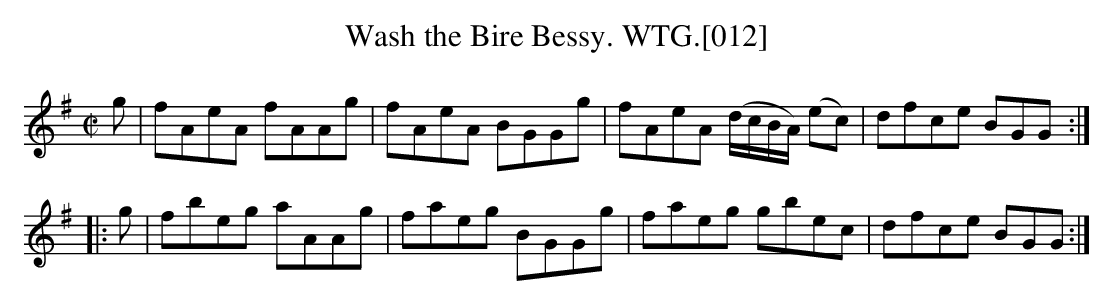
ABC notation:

X:1
T:Wash the Bire Bessy. WTG.[012]
M:C|
L:1/8
K:G
g|fAeA  fAAg|fAeA BGGg|fAeA (d/c/B/A/) (ec)|dfce BGG:|
|:g|fbeg aAAg|faeg BGGg|faeg gbec|dfce BGG:|
